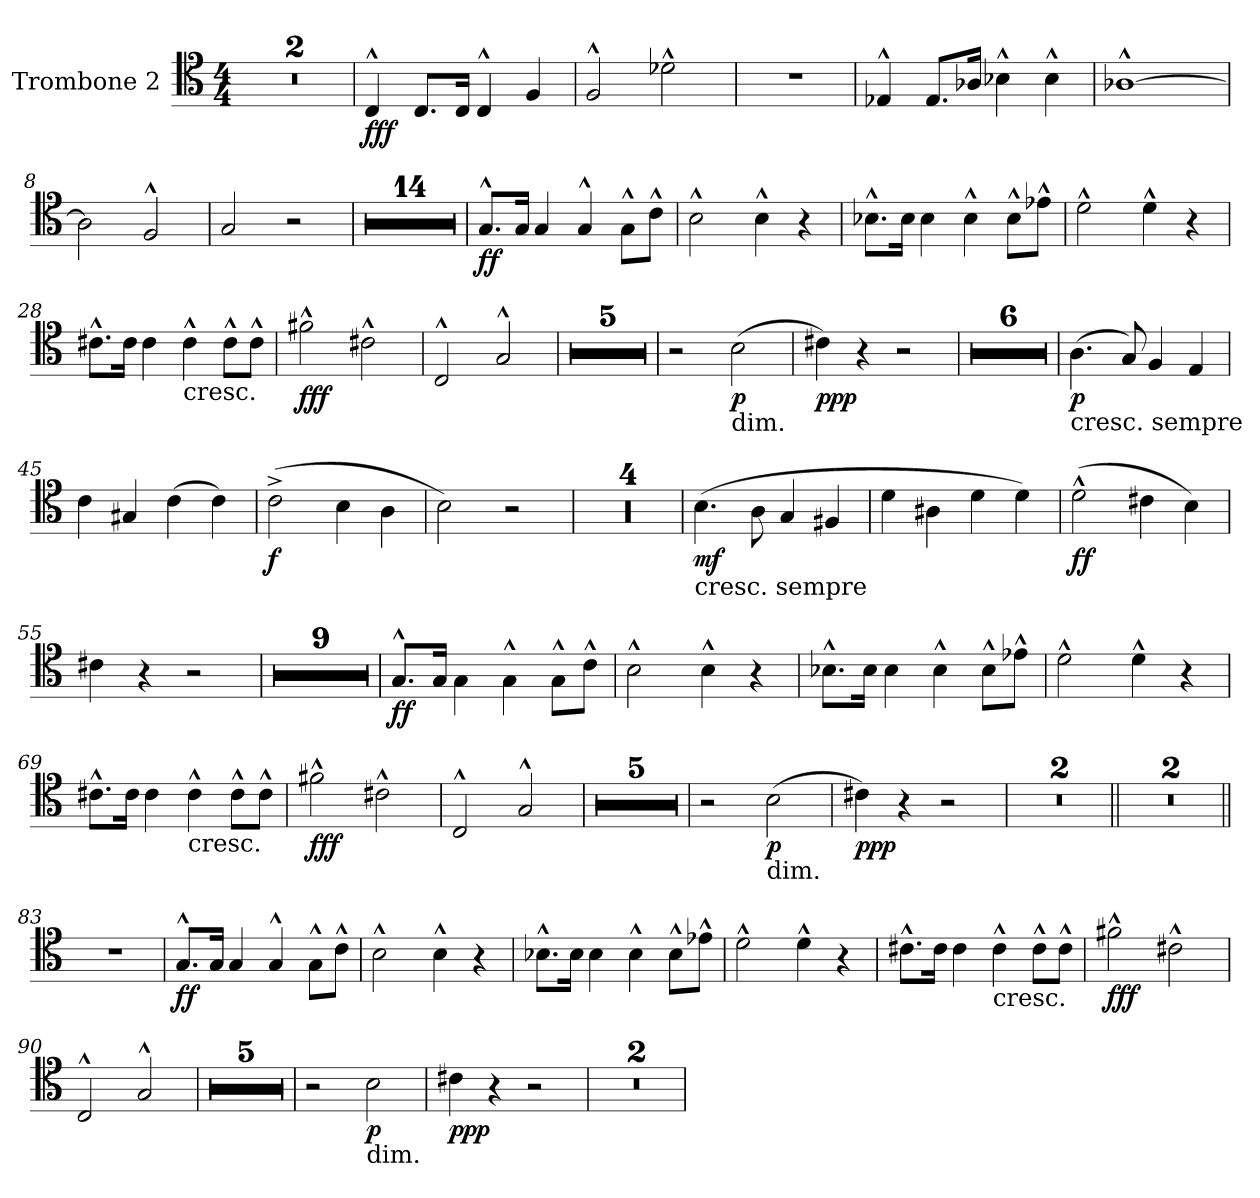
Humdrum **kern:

**kern	**dynam
*part1	*part1
*staff1	*staff1
*I"Trombone 2	*
*I'Trb	*
*clefC4	*
*k[]	*
*M4/4	*
=1	=1
1r	.
=2	=2
1r	.
=3	=3
!	!LO:DY:b
4C^^/	fff
8.C/L	.
16C/Jk	.
4C^^/	.
4F/	.
=4	=4
2F^^/	.
2d-X^^\	.
=5	=5
1r	.
=6	=6
4E-X^^/	.
8.E-/L	.
16A-X/Jk	.
4B-X^^\	.
4B-^^\	.
=7	=7
[1A-X^^	.
=8	=8
2A-\]	.
2F^^/	.
=9	=9
2G/	.
2r	.
=10	=10
1r	.
=11	=11
1r	.
=12	=12
1r	.
=13	=13
1r	.
=14	=14
1r	.
=15	=15
1r	.
=16	=16
1r	.
=17	=17
1r	.
=18	=18
1r	.
=19	=19
1r	.
=20	=20
1r	.
=21	=21
1r	.
=22	=22
1r	.
=23	=23
1r	.
!!LO:LB:g=z
=24	=24
!	!LO:DY:b
8.G^^/L	ff
16G/Jk	.
4G/	.
4G^^/	.
8G^^\L	.
8c^^\J	.
=25	=25
2B^^\	.
4B^^\	.
4r	.
=26	=26
8.B-X^^\L	.
16B-\Jk	.
4B-\	.
4B-^^\	.
8B-^^\L	.
8e-X^^\J	.
=27	=27
2d^^\	.
4d^^\	.
4r	.
=28	=28
8.c#X^^\L	.
16c#\Jk	.
4c#\	.
!LO:TX:b:t=cresc.	!
4c#^^\	.
8c#^^\L	.
8c#^^\J	.
=29	=29
!	!LO:DY:b
2f#X^^\	fff
2c#X^^\	.
=30	=30
2C^^/	.
2G^^/	.
=31	=31
1r	.
=32	=32
1r	.
=33	=33
1r	.
=34	=34
1r	.
=35	=35
1r	.
=36	=36
2r	.
!LO:TX:b:t=dim.	!
!	!LO:DY:b
(>2B\	p
!!LO:LB:g=z
=37	=37
!	!LO:DY:b
4c#X\)	ppp
4r	.
2r	.
=38	=38
1r	.
=39	=39
1r	.
=40	=40
1r	.
=41	=41
1r	.
=42	=42
1r	.
=43	=43
1r	.
=44	=44
!LO:TX:b:t=cresc. sempre	!
!	!LO:DY:b
(>4.A\	p
8G/)	.
4F/	.
4E/	.
=45	=45
4c\	.
4G#X/	.
(>4c\	.
4c\)	.
=46	=46
!	!LO:DY:b
(>2c^\	f
4B\	.
4A\	.
=47	=47
2B\)	.
2r	.
=48	=48
1r	.
=49	=49
1r	.
=50	=50
1r	.
=51	=51
1r	.
=52	=52
!LO:TX:b:t=cresc. sempre	!
!	!LO:DY:b
(>4.B\	mf
8A\	.
4G/	.
4F#X/	.
=53	=53
4d\	.
4A#X\	.
4d\	.
4d\)	.
=54	=54
!	!LO:DY:b
(>2d^^\	ff
4c#X\	.
4B\)	.
!!LO:LB:g=z
=55	=55
4c#X\	.
4r	.
2r	.
=56	=56
1r	.
=57	=57
1r	.
=58	=58
1r	.
=59	=59
1r	.
=60	=60
1r	.
=61	=61
1r	.
=62	=62
1r	.
=63	=63
1r	.
=64	=64
1r	.
=65	=65
!	!LO:DY:b
8.G^^/L	ff
16G/Jk	.
4G\	.
4G^^\	.
8G^^\L	.
8c^^\J	.
=66	=66
2B^^\	.
4B^^\	.
4r	.
=67	=67
8.B-X^^\L	.
16B-\Jk	.
4B-\	.
4B-^^\	.
8B-^^\L	.
8e-X^^\J	.
=68	=68
2d^^\	.
4d^^\	.
4r	.
=69	=69
8.c#X^^\L	.
16c#\Jk	.
4c#\	.
!LO:TX:b:t=cresc.	!
4c#^^\	.
8c#^^\L	.
8c#^^\J	.
=70	=70
!	!LO:DY:b
2f#X^^\	fff
2c#X^^\	.
=71	=71
2C^^/	.
2G^^/	.
!!LO:LB:g=z
=72	=72
1r	.
=73	=73
1r	.
=74	=74
1r	.
=75	=75
1r	.
=76	=76
1r	.
=77	=77
2r	.
!LO:TX:b:t=dim.	!
!	!LO:DY:b
(>2B\	p
=78	=78
!	!LO:DY:b
4c#X\)	ppp
4r	.
2r	.
=79	=79
1r	.
=80	=80
1r	.
=81||	=81||
1r	.
=82	=82
1r	.
=83||	=83||
1r	.
=84	=84
!	!LO:DY:b
8.G^^/L	ff
16G/Jk	.
4G/	.
4G^^/	.
8G^^\L	.
8c^^\J	.
=85	=85
2B^^\	.
4B^^\	.
4r	.
=86	=86
8.B-X^^\L	.
16B-\Jk	.
4B-\	.
4B-^^\	.
8B-^^\L	.
8e-X^^\J	.
=87	=87
2d^^\	.
4d^^\	.
4r	.
!!LO:LB:g=z
=88	=88
8.c#X^^\L	.
16c#\Jk	.
4c#\	.
!LO:TX:b:t=cresc.	!
4c#^^\	.
8c#^^\L	.
8c#^^\J	.
=89	=89
!	!LO:DY:b
2f#X^^\	fff
2c#X^^\	.
=90	=90
2C^^/	.
2G^^/	.
=91	=91
1r	.
=92	=92
1r	.
=93	=93
1r	.
=94	=94
1r	.
=95	=95
1r	.
=96	=96
2r	.
!LO:TX:b:t=dim.	!
!	!LO:DY:b
2B\	p
=97	=97
!	!LO:DY:b
4c#X\	ppp
4r	.
2r	.
=98	=98
1r	.
=99	=99
1r	.
=	=
*-	*-
